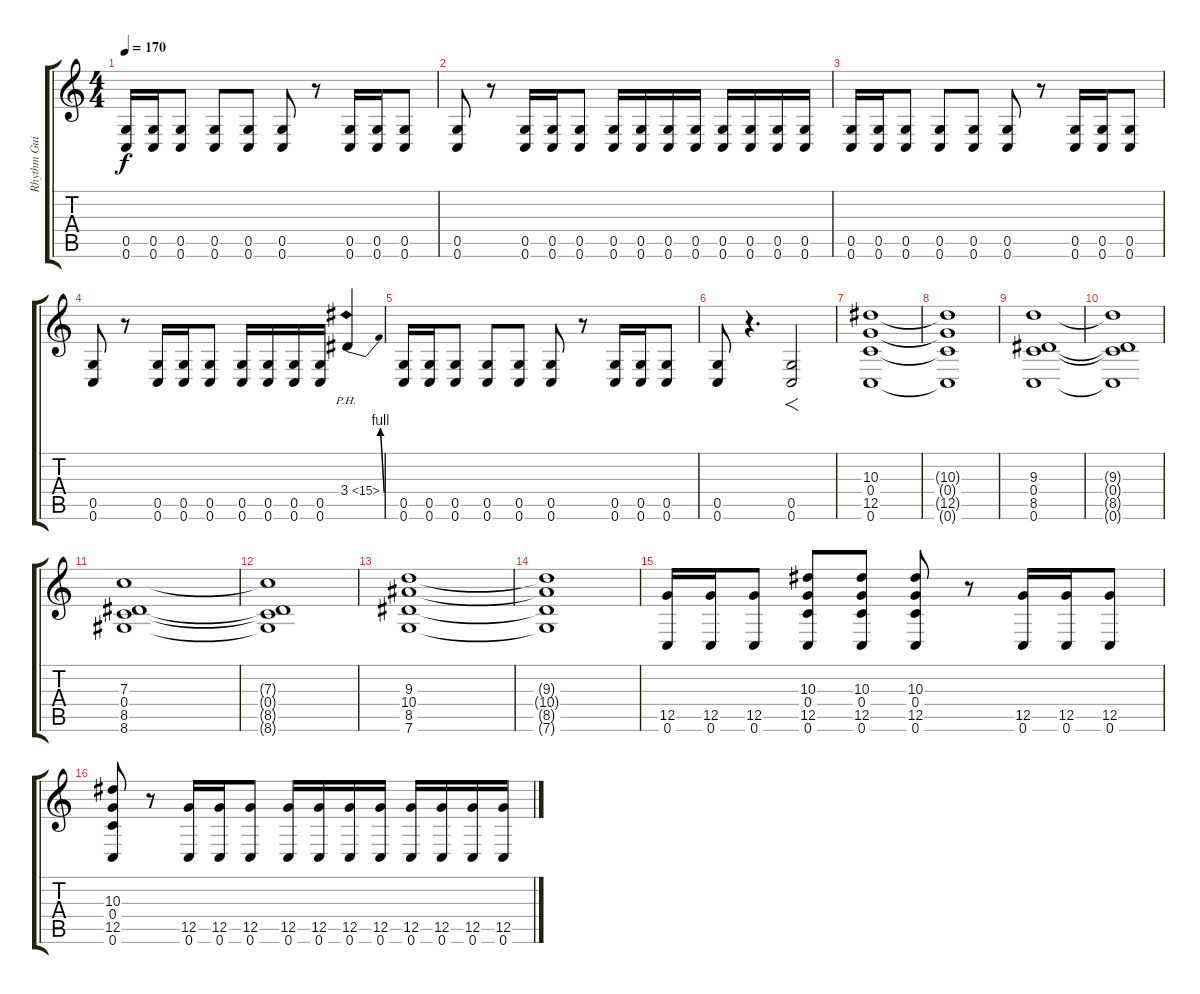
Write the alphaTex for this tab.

\track ("Rhythm Guitar (Left)" "Rhythm Gui") {instrument distortionguitar}
\staff {score tabs}
\tuning (D4 A3 F3 C3 G2 C2) {hide}
\ts (4 4)
\tempo 170
\clef g2
\ks c
(0.5 0.6).16{dy f instrument distortionguitar} (0.5 0.6).16 (0.5 0.6).8 (0.5 0.6).8 (0.5 0.6).8 (0.5 0.6).8 r.8 (0.5 0.6).16 (0.5 0.6).16 (0.5 0.6).8 |
(0.5 0.6).8 r.8 (0.5 0.6).16 (0.5 0.6).16 (0.5 0.6).8 (0.5 0.6).16 (0.5 0.6).16 (0.5 0.6).16 (0.5 0.6).16 (0.5 0.6).16 (0.5 0.6).16 (0.5 0.6).16 (0.5 0.6).16 |
(0.5 0.6).16 (0.5 0.6).16 (0.5 0.6).8 (0.5 0.6).8 (0.5 0.6).8 (0.5 0.6).8 r.8 (0.5 0.6).16 (0.5 0.6).16 (0.5 0.6).8 |
(0.5 0.6).8 r.8 (0.5 0.6).16 (0.5 0.6).16 (0.5 0.6).8 (0.5 0.6).16 (0.5 0.6).16 (0.5 0.6).16 (0.5 0.6).16 3.4{be (bend 0 0 60 4) ph 12}.4{instrument guitarharmonics} |
(0.5 0.6).16{instrument distortionguitar} (0.5 0.6).16 (0.5 0.6).8 (0.5 0.6).8 (0.5 0.6).8 (0.5 0.6).8 r.8 (0.5 0.6).16 (0.5 0.6).16 (0.5 0.6).8 |
(0.5 0.6).8 r.4{d} (0.5 0.6).2{f} |
(10.3 0.4 12.5 0.6).1 |
(10.3{t} 0.4{t} 12.5{t} 0.6{t}).1 |
(9.3 0.4 8.5 0.6).1 |
(9.3{t} 0.4{t} 8.5{t} 0.6{t}).1 |
(7.3 0.4 8.5 8.6).1 |
(7.3{t} 0.4{t} 8.5{t} 8.6{t}).1 |
(9.3 10.4 8.5 7.6).1 |
(9.3{t} 10.4{t} 8.5{t} 7.6{t}).1 |
(12.5 0.6).16 (12.5 0.6).16 (12.5 0.6).8 (10.3 0.4 12.5 0.6).8 (10.3 0.4 12.5 0.6).8 (10.3 0.4 12.5 0.6).8 r.8 (12.5 0.6).16 (12.5 0.6).16 (12.5 0.6).8 |
(10.3 0.4 12.5 0.6).8 r.8 (12.5 0.6).16 (12.5 0.6).16 (12.5 0.6).8 (12.5 0.6).16 (12.5 0.6).16 (12.5 0.6).16 (12.5 0.6).16 (12.5 0.6).16 (12.5 0.6).16 (12.5 0.6).16 (12.5 0.6).16
